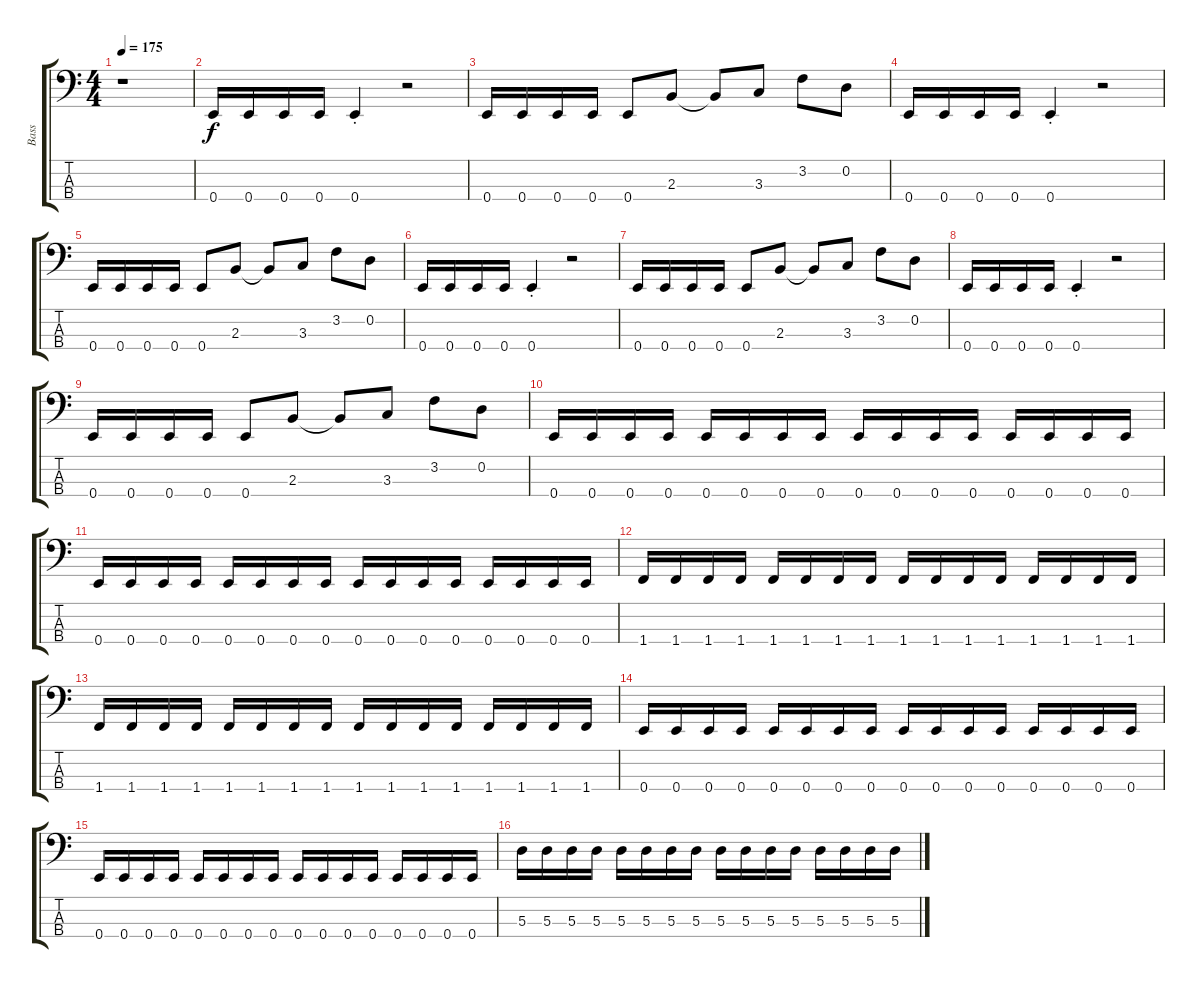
\track ("Bass" "Bass") {instrument electricbasspick}
\staff {score tabs}
\tuning (G2 D2 A1 E1) {hide}
\ts (4 4)
\tempo 175
\clef f4
\ks c
r.1{dy f instrument electricbasspick} |
0.4.16 0.4.16 0.4.16 0.4.16 0.4{st}.4 r.2 |
0.4.16 0.4.16 0.4.16 0.4.16 0.4.8 2.3.8 2.3{t}.8 3.3.8 3.2.8 0.2.8 |
0.4.16 0.4.16 0.4.16 0.4.16 0.4{st}.4 r.2 |
0.4.16 0.4.16 0.4.16 0.4.16 0.4.8 2.3.8 2.3{t}.8 3.3.8 3.2.8 0.2.8 |
0.4.16 0.4.16 0.4.16 0.4.16 0.4{st}.4 r.2 |
0.4.16 0.4.16 0.4.16 0.4.16 0.4.8 2.3.8 2.3{t}.8 3.3.8 3.2.8 0.2.8 |
0.4.16 0.4.16 0.4.16 0.4.16 0.4{st}.4 r.2 |
0.4.16 0.4.16 0.4.16 0.4.16 0.4.8 2.3.8 2.3{t}.8 3.3.8 3.2.8 0.2.8 |
0.4.16 0.4.16 0.4.16 0.4.16 0.4.16 0.4.16 0.4.16 0.4.16 0.4.16 0.4.16 0.4.16 0.4.16 0.4.16 0.4.16 0.4.16 0.4.16 |
0.4.16 0.4.16 0.4.16 0.4.16 0.4.16 0.4.16 0.4.16 0.4.16 0.4.16 0.4.16 0.4.16 0.4.16 0.4.16 0.4.16 0.4.16 0.4.16 |
1.4.16 1.4.16 1.4.16 1.4.16 1.4.16 1.4.16 1.4.16 1.4.16 1.4.16 1.4.16 1.4.16 1.4.16 1.4.16 1.4.16 1.4.16 1.4.16 |
1.4.16 1.4.16 1.4.16 1.4.16 1.4.16 1.4.16 1.4.16 1.4.16 1.4.16 1.4.16 1.4.16 1.4.16 1.4.16 1.4.16 1.4.16 1.4.16 |
0.4.16 0.4.16 0.4.16 0.4.16 0.4.16 0.4.16 0.4.16 0.4.16 0.4.16 0.4.16 0.4.16 0.4.16 0.4.16 0.4.16 0.4.16 0.4.16 |
0.4.16 0.4.16 0.4.16 0.4.16 0.4.16 0.4.16 0.4.16 0.4.16 0.4.16 0.4.16 0.4.16 0.4.16 0.4.16 0.4.16 0.4.16 0.4.16 |
5.3.16 5.3.16 5.3.16 5.3.16 5.3.16 5.3.16 5.3.16 5.3.16 5.3.16 5.3.16 5.3.16 5.3.16 5.3.16 5.3.16 5.3.16 5.3.16
